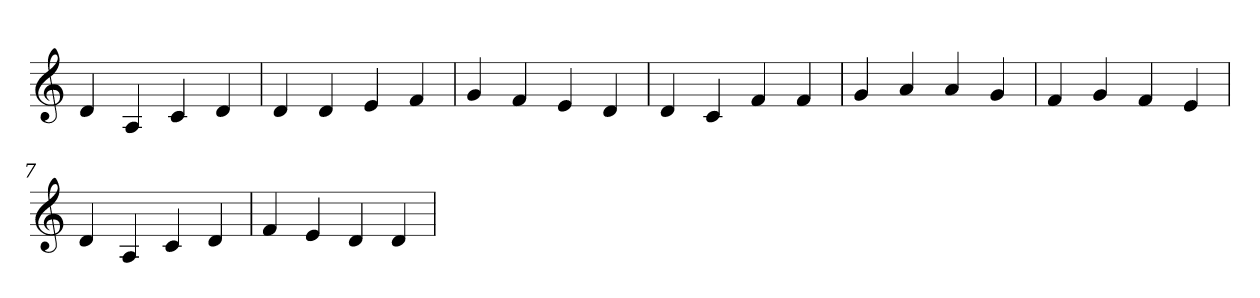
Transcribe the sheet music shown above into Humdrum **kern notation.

**kern
*part1
*staff1
*clefG2
=1
4d
4A
4c
4d
=2
4d
4d
4e
4f
=3
4g
4f
4e
4d
=4
4d
4c
4f
4f
=5
4g
4a
4a
4g
=6
4f
4g
4f
4e
=7
4d
4A
4c
4d
=8
4f
4e
4d
4d
=
*-
